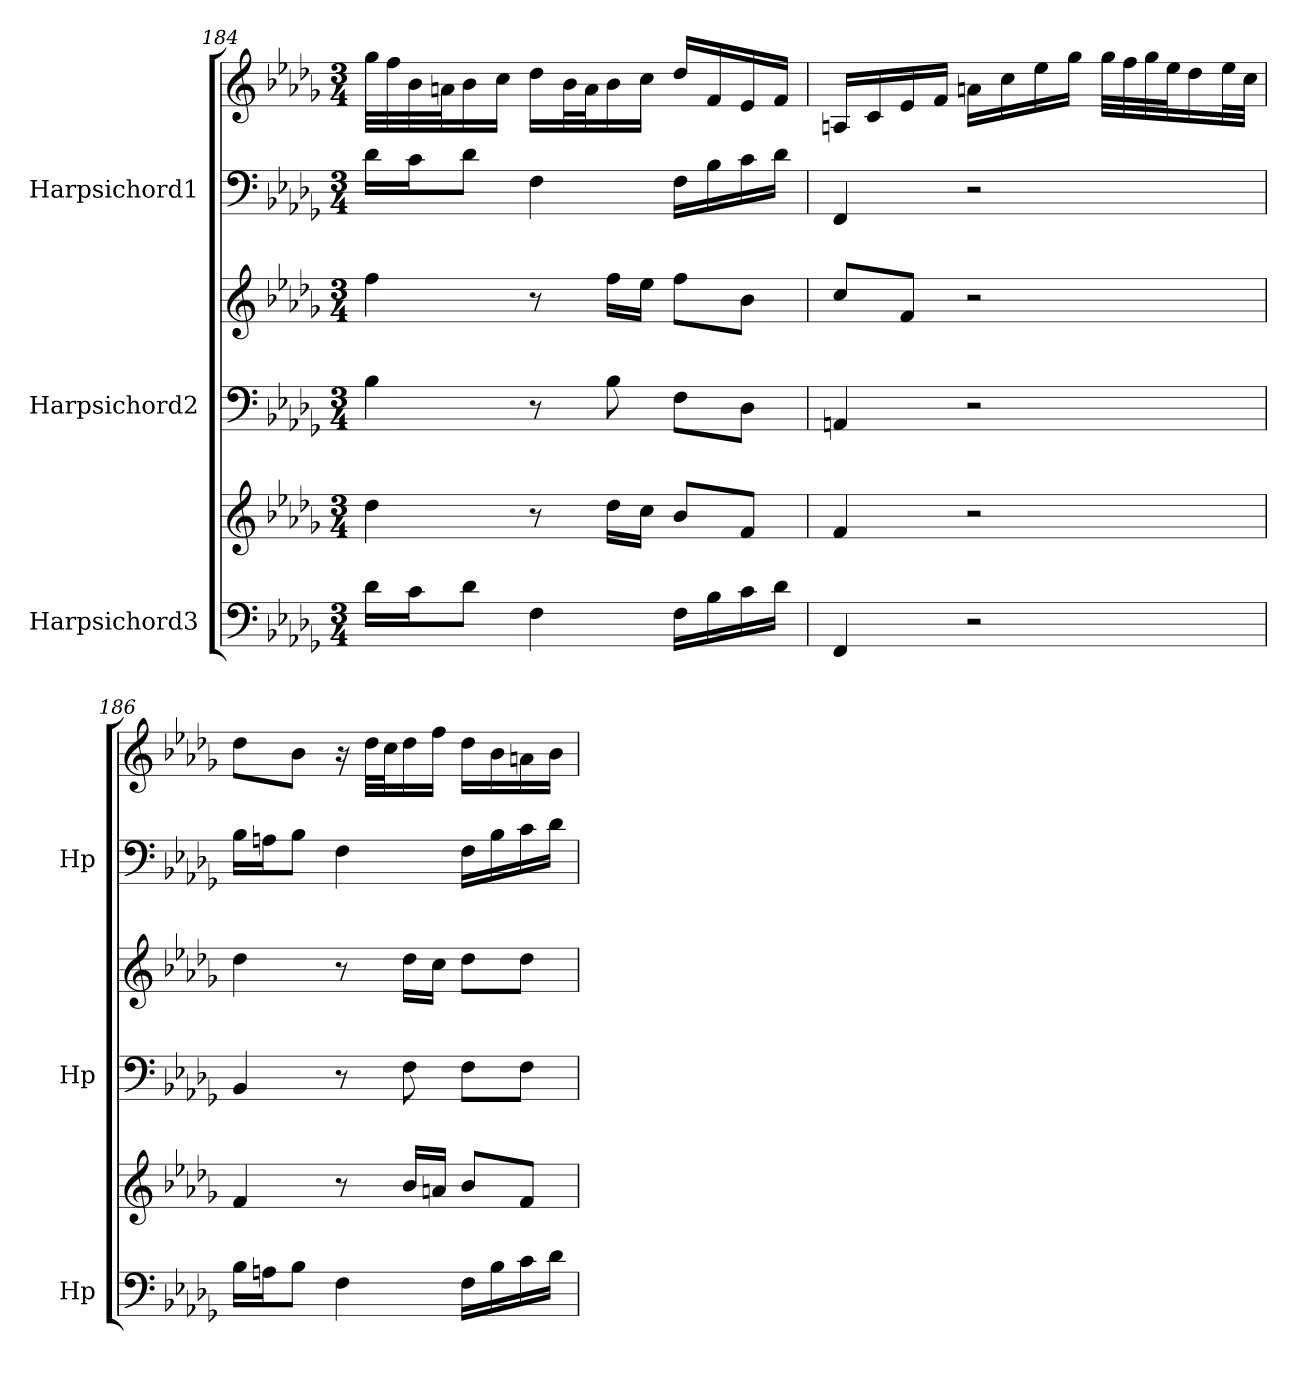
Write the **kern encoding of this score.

**kern	**kern	**kern	**kern	**kern	**kern
*part3	*part3	*part2	*part2	*part1	*part1
*staff6	*staff5	*staff4	*staff3	*staff2	*staff1
*I"Harpsichord3	*	*I"Harpsichord2	*	*I"Harpsichord1	*
*I'Hp	*	*I'Hp	*	*I'Hp	*
*clefF4	*clefG2	*clefF4	*clefG2	*clefF4	*clefG2
*k[b-e-a-d-g-]	*k[b-e-a-d-g-]	*k[b-e-a-d-g-]	*k[b-e-a-d-g-]	*k[b-e-a-d-g-]	*k[b-e-a-d-g-]
*M3/4	*M3/4	*M3/4	*M3/4	*M3/4	*M3/4
=184	=184	=184	=184	=184	=184
16d-\LL	4dd-\	4B-\	4ff\	16d-\LL	32gg-\LLL
.	.	.	.	.	32ff\
16c\J	.	.	.	16c\J	32b-\
.	.	.	.	.	32an\J
8d-\J	.	.	.	8d-\J	16b-\
.	.	.	.	.	16cc\JJ
4F\	8r	8r	8r	4F\	16dd-\LL
.	.	.	.	.	32b-\L
.	.	.	.	.	32a\J
.	16dd-\LL	8B-\	16ff\LL	.	16b-\
.	16cc\JJ	.	16ee-\JJ	.	16cc\JJ
16F\LL	8b-/L	8F\L	8ff\L	16F\LL	16dd-/LL
16B-\	.	.	.	16B-\	16f/
16c\	8f/J	8D-\J	8b-\J	16c\	16e-/
16d-\JJ	.	.	.	16d-\JJ	16f/JJ
!!LO:PB:g=z
=185	=185	=185	=185	=185	=185
4FF/	4f/	4AAn/	8cc/L	4FF/	16An/LL
.	.	.	.	.	16c/
.	.	.	8f/J	.	16e-/
.	.	.	.	.	16f/JJ
2r	2r	2r	2r	2r	16an\LL
.	.	.	.	.	16cc\
.	.	.	.	.	16ee-\
.	.	.	.	.	16gg-\JJ
.	.	.	.	.	32gg-\LLL
.	.	.	.	.	32ff\
.	.	.	.	.	32gg-\
.	.	.	.	.	32ee-\J
.	.	.	.	.	16dd-\
.	.	.	.	.	32ee-\L
.	.	.	.	.	32cc\JJJ
=186	=186	=186	=186	=186	=186
16B-\LL	4f/	4BB-/	4dd-\	16B-\LL	8dd-\L
16An\J	.	.	.	16An\J	.
8B-\J	.	.	.	8B-\J	8b-\J
4F\	8r	8r	8r	4F\	16r
.	.	.	.	.	32dd-\LLL
.	.	.	.	.	32cc\J
.	16b-/LL	8F\	16dd-\LL	.	16dd-\
.	16an/JJ	.	16cc\JJ	.	16ff\JJ
16F\LL	8b-/L	8F\L	8dd-\L	16F\LL	16dd-\LL
16B-\	.	.	.	16B-\	16b-\
16c\	8f/J	8F\J	8dd-\J	16c\	16an\
16d-\JJ	.	.	.	16d-\JJ	16b-\JJ
=	=	=	=	=	=
*-	*-	*-	*-	*-	*-
